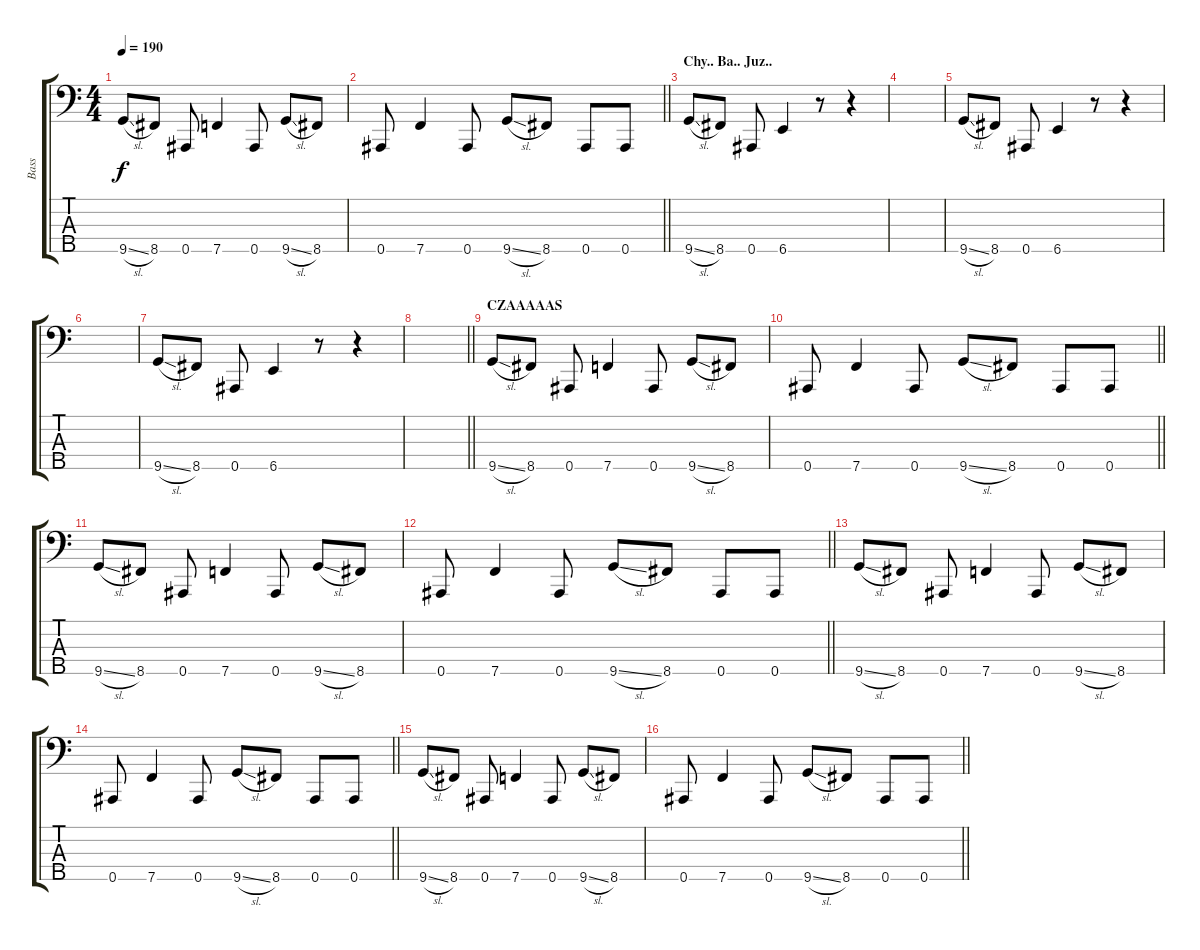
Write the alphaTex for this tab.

\track ("Bass" "Bass") {instrument electricbasspick}
\staff {score tabs}
\tuning (Ab2 Eb2 Bb1 F1 Bb0) {hide}
\ts (4 4)
\tempo 190
\clef f4
\ks c
9.5{sl}.8{dy f} 8.5.8 0.5.8 7.5.4 0.5.8 9.5{sl}.8 8.5.8 |
\barLineRight lightlight
0.5.8 7.5.4 0.5.8 9.5{sl}.8 8.5.8 0.5.8 0.5.8 |
\section ("" "Chy.. Ba.. Juz..")
9.5{sl}.8 8.5.8 0.5.8 6.5.4 r.8 r.4 |
|
9.5{sl}.8 8.5.8 0.5.8 6.5.4 r.8 r.4 |
|
9.5{sl}.8 8.5.8 0.5.8 6.5.4 r.8 r.4 |
\barLineRight lightlight
|
\section ("" "CZAAAAAS")
9.5{sl}.8 8.5.8 0.5.8 7.5.4 0.5.8 9.5{sl}.8 8.5.8 |
\barLineRight lightlight
0.5.8 7.5.4 0.5.8 9.5{sl}.8 8.5.8 0.5.8 0.5.8 |
9.5{sl}.8 8.5.8 0.5.8 7.5.4 0.5.8 9.5{sl}.8 8.5.8 |
\barLineRight lightlight
0.5.8 7.5.4 0.5.8 9.5{sl}.8 8.5.8 0.5.8 0.5.8 |
9.5{sl}.8 8.5.8 0.5.8 7.5.4 0.5.8 9.5{sl}.8 8.5.8 |
\barLineRight lightlight
0.5.8 7.5.4 0.5.8 9.5{sl}.8 8.5.8 0.5.8 0.5.8 |
9.5{sl}.8 8.5.8 0.5.8 7.5.4 0.5.8 9.5{sl}.8 8.5.8 |
\barLineRight lightlight
0.5.8 7.5.4 0.5.8 9.5{sl}.8 8.5.8 0.5.8 0.5.8
